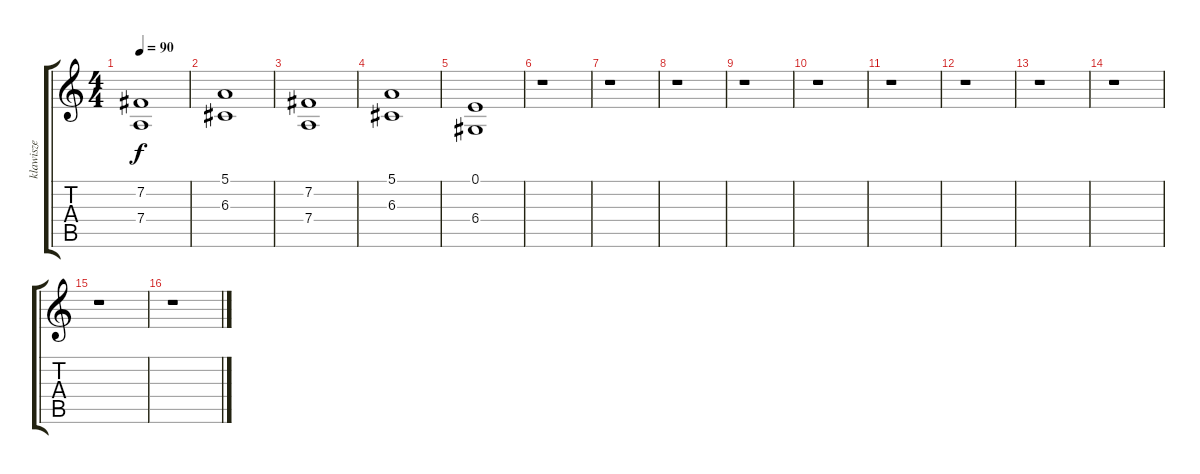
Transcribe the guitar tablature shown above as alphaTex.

\track ("klawisze" "klawisze") {instrument pad1newage}
\staff {score tabs}
\tuning (E4 B3 G3 D3 A2 E2) {hide}
\ts (4 4)
\tempo 90
\clef g2
\ks c
(7.2 7.4).1{dy f} |
(5.1 6.3).1 |
(7.2 7.4).1 |
(5.1 6.3).1 |
(0.1 6.4).1 |
r.1 |
r.1 |
r.1 |
r.1 |
r.1 |
r.1 |
r.1 |
r.1 |
r.1 |
r.1 |
r.1
